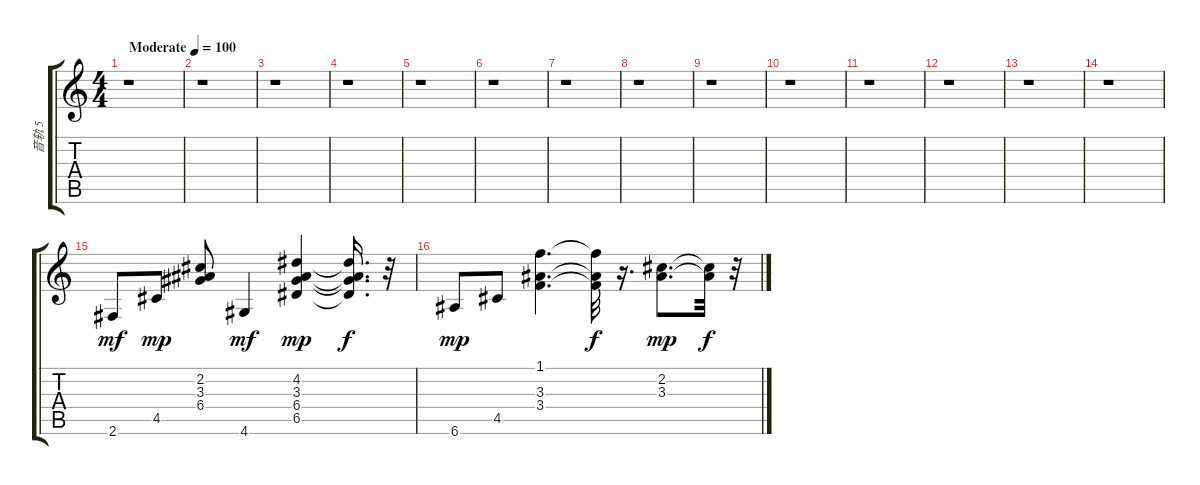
\track ("音轨 5" "音轨 5") {instrument acousticguitarsteel}
\staff {score tabs}
\tuning (E4 B3 G3 D3 A2 E2) {hide}
\ts (4 4)
\tempo (100 "Moderate")
\clef g2
\ks c
r.1{dy mf instrument acousticguitarsteel} |
r.1 |
r.1 |
r.1 |
r.1 |
r.1 |
r.1 |
r.1 |
r.1 |
r.1 |
r.1 |
r.1 |
r.1 |
r.1 |
2.6.8 4.5.8{dy mp} (2.2 3.3 6.4).8 4.6.4{dy mf} (4.2 3.3 6.4 6.5).4{dy mp} (4.2{t} 3.3{t} 6.4{t} 6.5{t}).16{d dy f} r.32 |
6.6.8{dy mp} 4.5.8 (1.1 3.3 3.4).4{d} (1.1{t} 3.3{t} 3.4{t}).32{dy f} r.16{d} (2.2 3.3).8{d dy mp} (2.2{t} 3.3{t}).32{dy f} r.32
